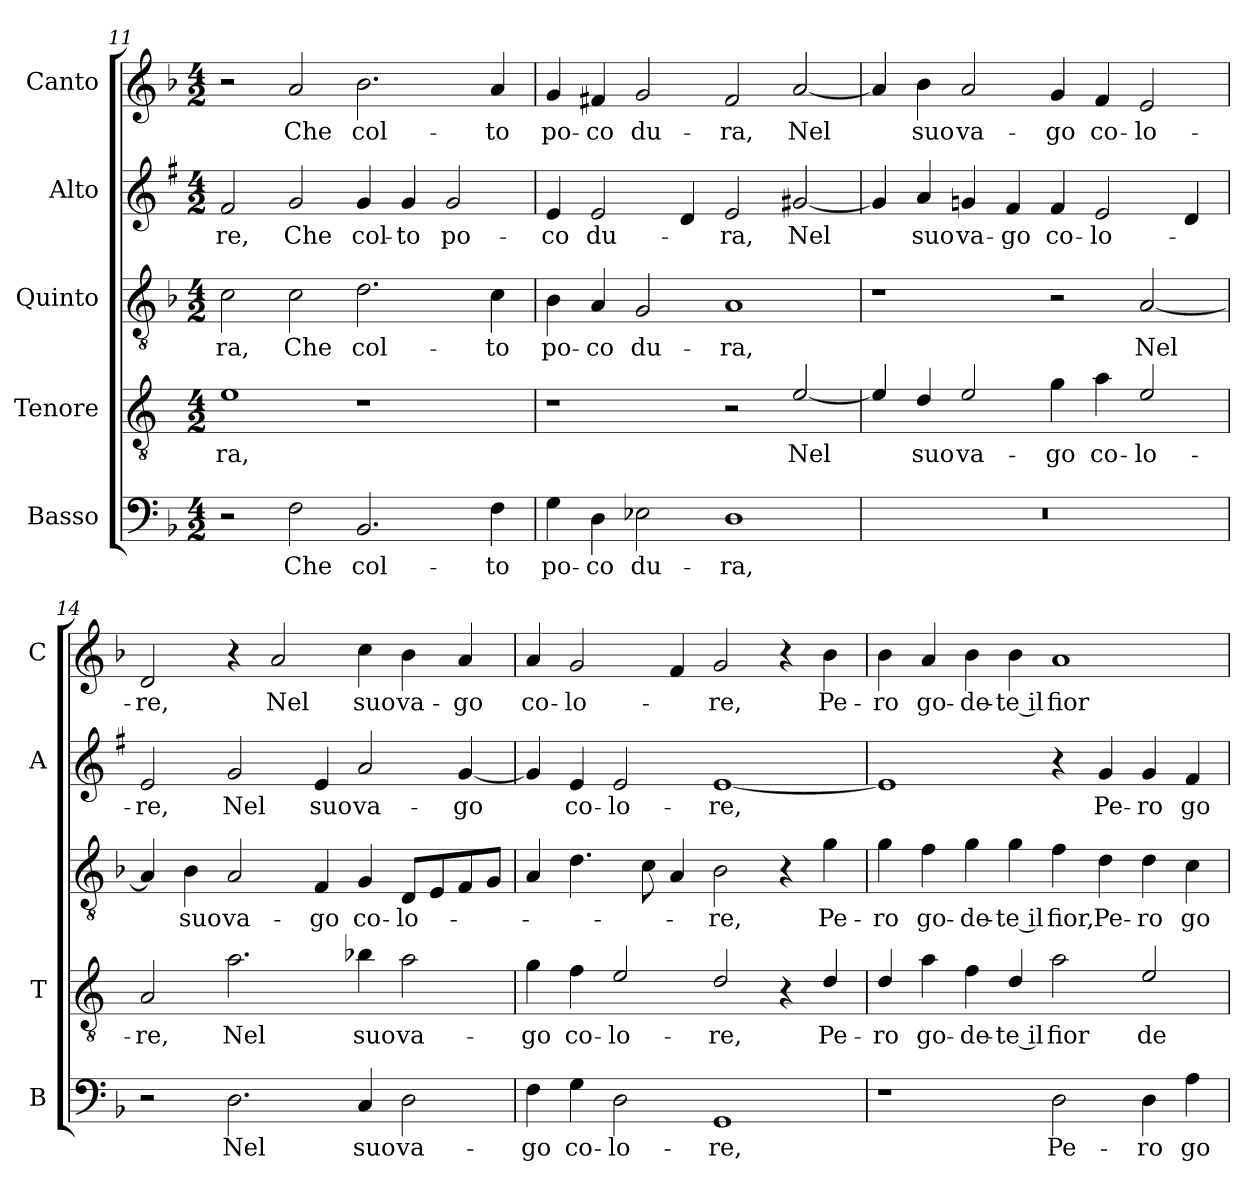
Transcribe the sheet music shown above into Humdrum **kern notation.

**kern	**text	**kern	**text	**kern	**text	**kern	**text	**kern	**text
*part5	*part5	*part4	*part4	*part3	*part3	*part2	*part2	*part1	*part1
*staff5	*staff5	*staff4	*staff4	*staff3	*staff3	*staff2	*staff2	*staff1	*staff1
*I"Basso	*	*I"Tenore	*	*I"Quinto	*	*I"Alto	*	*I"Canto	*
*I'B	*	*I'T	*	*	*	*I'A	*	*I'C	*
*clefF4	*	*clefGv2	*	*clefGv2	*	*clefG2	*	*clefG2	*
*	*	*ITrd4c7	*	*	*	*ITrd1c2	*	*	*
*k[b-]	*	*k[b-]	*	*k[b-]	*	*k[b-]	*	*k[b-]	*
*F:	*	*F:	*	*F:	*	*F:	*	*F:	*
*M4/2	*	*M4/2	*	*M4/2	*	*M4/2	*	*M4/2	*
=11	=11	=11	=11	=11	=11	=11	=11	=11	=11
!	!	!	!LO:LY:b	!	!LO:LY:b	!	!LO:LY:b	!	!
2r	.	1A	-ra,	2c\	-ra,	2e/	-re,	2r	.
!	!LO:LY:b	!	!	!	!LO:LY:b	!	!LO:LY:b	!	!LO:LY:b
2F\	Che	.	.	2c\	Che	2f/	Che	2a/	Che
!	!LO:LY:b	!	!	!	!LO:LY:b	!	!LO:LY:b	!	!LO:LY:b
2.BB-/	col-	1r	.	2.d\	col-	4f/	col-	2.b-\	col-
!	!	!	!	!	!	!	!LO:LY:b	!	!
.	.	.	.	.	.	4f/	-to	.	.
!	!	!	!	!	!	!	!LO:LY:b	!	!
.	.	.	.	.	.	2f/	po-	.	.
!	!LO:LY:b	!	!	!	!LO:LY:b	!	!	!	!LO:LY:b
4F\	-to	.	.	4c\	-to	.	.	4a/	-to
=12	=12	=12	=12	=12	=12	=12	=12	=12	=12
!	!LO:LY:b	!	!	!	!LO:LY:b	!	!LO:LY:b	!	!LO:LY:b
4G\	po-	1r	.	4B-\	po-	4d/	-co	4g/	po-
!	!LO:LY:b	!	!	!	!LO:LY:b	!	!LO:LY:b	!	!LO:LY:b
4D\	-co	.	.	4A/	-co	2d/	du-	4f#X/	-co
!	!LO:LY:b	!	!	!	!LO:LY:b	!	!	!	!LO:LY:b
2E-X\	du-	.	.	2G/	du-	.	.	2g/	du-
.	.	.	.	.	.	4c/	.	.	.
!	!LO:LY:b	!	!	!	!LO:LY:b	!	!LO:LY:b	!	!LO:LY:b
1D	-ra,	2r	.	1A	-ra,	2d/	-ra,	2f#/	-ra,
!	!	!	!LO:LY:b	!	!	!	!LO:LY:b	!	!LO:LY:b
.	.	[2A/	Nel	.	.	[2f#X/	Nel	[2a/	Nel
=13	=13	=13	=13	=13	=13	=13	=13	=13	=13
0r	.	4A/]	.	1r	.	4f#/]	.	4a/]	.
!	!	!	!LO:LY:b	!	!	!	!LO:LY:b	!	!LO:LY:b
.	.	4G/	suo	.	.	4g/	suo	4b-\	suo
!	!	!	!LO:LY:b	!	!	!	!LO:LY:b	!	!LO:LY:b
.	.	2A/	va-	.	.	4fn/	va-	2a/	va-
!	!	!	!	!	!	!	!LO:LY:b	!	!
.	.	.	.	.	.	4e/	-go	.	.
!	!	!	!LO:LY:b	!	!	!	!LO:LY:b	!	!LO:LY:b
.	.	4c\	-go	2r	.	4e/	co-	4g/	-go
!	!	!	!LO:LY:b	!	!	!	!LO:LY:b	!	!LO:LY:b
.	.	4d\	co-	.	.	2d/	-lo-	4f/	co-
!	!	!	!LO:LY:b	!	!LO:LY:b	!	!	!	!LO:LY:b
.	.	2A/	-lo-	[2A/	Nel	.	.	2e/	-lo-
.	.	.	.	.	.	4c/	.	.	.
!!LO:LB:g=z
=14	=14	=14	=14	=14	=14	=14	=14	=14	=14
!	!	!	!LO:LY:b	!	!	!	!LO:LY:b	!	!LO:LY:b
2r	.	2D/	-re,	4A/]	.	2d/	-re,	2d/	-re,
!	!	!	!	!	!LO:LY:b	!	!	!	!
.	.	.	.	4B-\	suo	.	.	.	.
!	!LO:LY:b	!	!LO:LY:b	!	!LO:LY:b	!	!LO:LY:b	!	!
2.D\	Nel	2.d\	Nel	2A/	va-	2f/	Nel	4r	.
!	!	!	!	!	!	!	!	!	!LO:LY:b
.	.	.	.	.	.	.	.	2a/	Nel
!	!	!	!	!	!LO:LY:b	!	!LO:LY:b	!	!
.	.	.	.	4F/	-go	4d/	suo	.	.
!	!LO:LY:b	!	!LO:LY:b	!	!LO:LY:b	!	!LO:LY:b	!	!LO:LY:b
4C/	suo	4e-X\	suo	4G/	co-	2g/	va-	4cc\	suo
!	!LO:LY:b	!	!LO:LY:b	!	!LO:LY:b	!	!	!	!LO:LY:b
2D\	va-	2d\	va-	8D/L	-lo-	.	.	4b-\	va-
.	.	.	.	8E/	.	.	.	.	.
!	!	!	!	!	!	!	!LO:LY:b	!	!LO:LY:b
.	.	.	.	8F/	.	[4f/	-go	4a/	-go
.	.	.	.	8G/J	.	.	.	.	.
=15	=15	=15	=15	=15	=15	=15	=15	=15	=15
!	!LO:LY:b	!	!LO:LY:b	!	!	!	!	!	!LO:LY:b
4F\	-go	4c\	-go	4A/	.	4f/]	.	4a/	co-
!	!LO:LY:b	!	!LO:LY:b	!	!	!	!LO:LY:b	!	!LO:LY:b
4G\	co-	4B-\	co-	4.d\	.	4d/	co-	2g/	-lo-
!	!LO:LY:b	!	!LO:LY:b	!	!	!	!LO:LY:b	!	!
2D\	-lo-	2A/	-lo-	.	.	2d/	-lo-	.	.
.	.	.	.	8c\	.	.	.	.	.
.	.	.	.	4A/	.	.	.	4f/	.
!	!LO:LY:b	!	!LO:LY:b	!	!LO:LY:b	!	!LO:LY:b	!	!LO:LY:b
1GG	-re,	2G/	-re,	2B-\	-re,	[1d	-re,	2g/	-re,
.	.	4r	.	4r	.	.	.	4r	.
!	!	!	!LO:LY:b	!	!LO:LY:b	!	!	!	!LO:LY:b
.	.	4G/	Pe-	4g\	Pe-	.	.	4b-\	Pe-
=16	=16	=16	=16	=16	=16	=16	=16	=16	=16
!	!	!	!LO:LY:b	!	!LO:LY:b	!	!	!	!LO:LY:b
1r	.	4G/	-ro	4g\	-ro	1d]	.	4b-\	-ro
!	!	!	!LO:LY:b	!	!LO:LY:b	!	!	!	!LO:LY:b
.	.	4d\	go-	4f\	go-	.	.	4a/	go-
!	!	!	!LO:LY:b	!	!LO:LY:b	!	!	!	!LO:LY:b
.	.	4B-\	-de-	4g\	-de-	.	.	4b-\	-de-
!	!	!	!LO:LY:b	!	!LO:LY:b	!	!	!	!LO:LY:b
.	.	4G/	-te il	4g\	-te il	.	.	4b-\	-te il
!	!LO:LY:b	!	!LO:LY:b	!	!LO:LY:b	!	!	!	!LO:LY:b
2D\	Pe-	2d\	fior	4f\	fior,	4r	.	1a	fior
!	!	!	!	!	!LO:LY:b	!	!LO:LY:b	!	!
.	.	.	.	4d\	Pe-	4f/	Pe-	.	.
!	!LO:LY:b	!	!LO:LY:b	!	!LO:LY:b	!	!LO:LY:b	!	!
4D\	-ro	2A/	de	4d\	-ro	4f/	-ro	.	.
!	!LO:LY:b	!	!	!	!LO:LY:b	!	!LO:LY:b	!	!
4A\	go-	.	.	4c\	go-	4e/	go-	.	.
=	=	=	=	=	=	=	=	=	=
*-	*-	*-	*-	*-	*-	*-	*-	*-	*-
